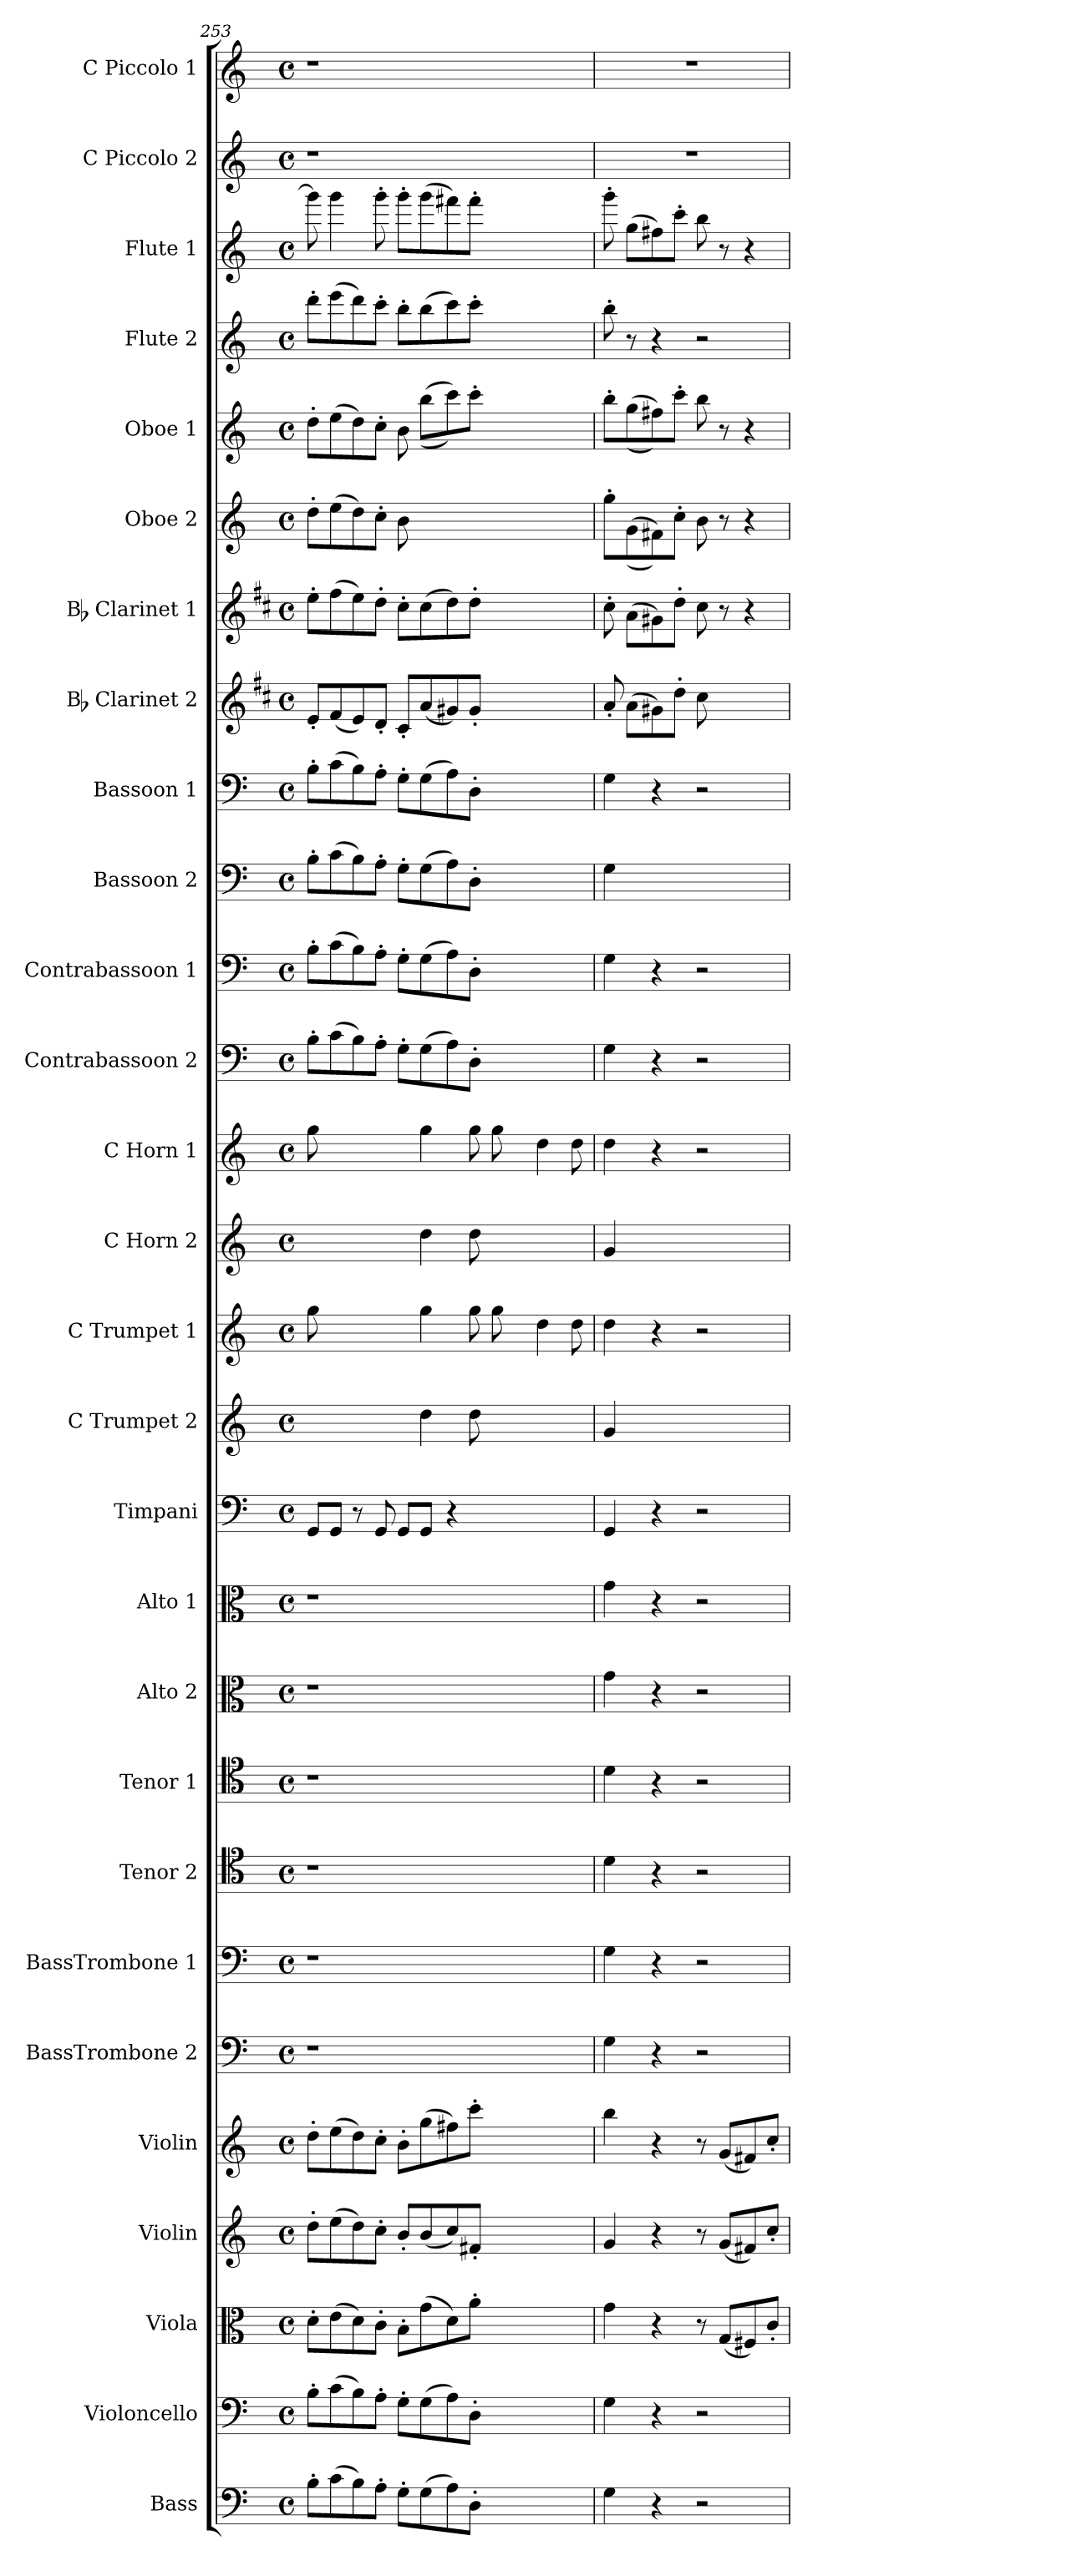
**kern	**kern	**kern	**kern	**kern	**kern	**kern	**kern	**kern	**kern	**kern	**kern	**kern	**kern	**kern	**kern	**kern	**kern	**kern	**kern	**kern	**kern	**kern	**kern	**kern	**kern	**kern	**kern
*part28	*part27	*part26	*part25	*part24	*part23	*part22	*part21	*part20	*part19	*part18	*part17	*part16	*part15	*part14	*part13	*part12	*part11	*part10	*part9	*part8	*part7	*part6	*part5	*part4	*part3	*part2	*part1
*staff28	*staff27	*staff26	*staff25	*staff24	*staff23	*staff22	*staff21	*staff20	*staff19	*staff18	*staff17	*staff16	*staff15	*staff14	*staff13	*staff12	*staff11	*staff10	*staff9	*staff8	*staff7	*staff6	*staff5	*staff4	*staff3	*staff2	*staff1
*I"Bass	*I"Violoncello	*I"Viola	*I"Violin	*I"Violin	*I"BassTrombone 2	*I"BassTrombone 1	*I"Tenor 2	*I"Tenor 1	*I"Alto 2	*I"Alto 1	*I"Timpani	*I"C Trumpet 2	*I"C Trumpet 1	*I"C Horn 2	*I"C Horn 1	*I"Contrabassoon 2	*I"Contrabassoon 1	*I"Bassoon 2	*I"Bassoon 1	*I"Bb Clarinet 2	*I"Bb Clarinet 1	*I"Oboe 2	*I"Oboe 1	*I"Flute 2	*I"Flute 1	*I"C Piccolo 2	*I"C Piccolo 1
*I'B	*I'Vc	*I'Vla	*I'Vln	*I'Vln	*I'BTrb 2	*I'BTrb 1	*I'T 2	*I'T 1	*I'A 2	*I'A 1	*I'Timp	*I'Tpt 2	*I'Tpt 1	*I'Hn 2	*I'Hn 1	*I'C Bsn 2	*I'C Bsn 1	*I'Bsn 2	*I'Bsn 1	*I'Cl 2	*I'Cl 1	*I'Ob 2	*I'Ob 1	*I'Fl 2	*I'Fl 1	*I'Picc 2	*I'Picc 1
*clefF4	*clefF4	*clefC3	*clefG2	*clefG2	*clefF4	*clefF4	*clefC4	*clefC4	*clefC3	*clefC3	*clefF4	*clefG2	*clefG2	*clefG2	*clefG2	*clefF4	*clefF4	*clefF4	*clefF4	*clefG2	*clefG2	*clefG2	*clefG2	*clefG2	*clefG2	*clefG2	*clefG2
*ITrd7c12	*	*	*	*	*	*	*	*	*	*	*	*	*	*ITrd7c12	*ITrd7c12	*ITrd7c12	*ITrd7c12	*	*	*ITrd1c2	*ITrd1c2	*	*	*	*	*ITrd-7c-12	*ITrd-7c-12
*k[]	*k[]	*k[]	*k[]	*k[]	*k[]	*k[]	*k[]	*k[]	*k[]	*k[]	*k[]	*k[]	*k[]	*k[]	*k[]	*k[]	*k[]	*k[]	*k[]	*k[]	*k[]	*k[]	*k[]	*k[]	*k[]	*k[]	*k[]
*M4/4	*M4/4	*M4/4	*M4/4	*M4/4	*M4/4	*M4/4	*M4/4	*M4/4	*M4/4	*M4/4	*M4/4	*M4/4	*M4/4	*M4/4	*M4/4	*M4/4	*M4/4	*M4/4	*M4/4	*M4/4	*M4/4	*M4/4	*M4/4	*M4/4	*M4/4	*M4/4	*M4/4
*met(c)	*met(c)	*met(c)	*met(c)	*met(c)	*met(c)	*met(c)	*met(c)	*met(c)	*met(c)	*met(c)	*met(c)	*met(c)	*met(c)	*met(c)	*met(c)	*met(c)	*met(c)	*met(c)	*met(c)	*met(c)	*met(c)	*met(c)	*met(c)	*met(c)	*met(c)	*met(c)	*met(c)
=253	=253	=253	=253	=253	=253	=253	=253	=253	=253	=253	=253	=253	=253	=253	=253	=253	=253	=253	=253	=253	=253	=253	=253	=253	=253	=253	=253
8BB'L	8B'L	8d'L	8dd'L	8dd'L	1r	1r	1r	1r	1r	1r	8GGL	2ryy	8gg\	2ryy	8g\	8BB'L	8BB'L	8B'L	8B'L	8d'L	8dd'L	8dd'L	8dd'L	8ddd'L	8ggg]	1r	1r
(8C	(8c	(8e	(8ee	(8ee	.	.	.	.	.	.	8GGJ	.	2ryy	.	2ryy	(8C	(8C	(8c	(8c	(8e	(8ee	(8ee	(8ee	(8eee	4ggg	.	.
8BB)	8B)	8d)	8dd)	8dd)	.	.	.	.	.	.	8r	.	.	.	.	8BB)	8BB)	8B)	8B)	8d)	8dd)	8dd)	8dd)	8ddd)	.	.	.
8AA'J	8A'J	8c'J	8cc'J	8cc'J	.	.	.	.	.	.	8GG	.	.	.	.	8AA'J	8AA'J	8A'J	8A'J	8c'J	8cc'J	8cc'J	8cc'J	8ccc'J	8ggg'	.	.
8GG'L	8G'L	8B'L	8b'L	8b'L	.	.	.	.	.	.	8GGL	8ryy	.	8ryy	.	8GG'L	8GG'L	8G'L	8G'L	8B'L	8b'L	8b	8b	8bb'L	8ggg'L	.	.
(8GG	(8G	(8g	(8b	(8gg	.	.	.	.	.	.	8GGJ	4dd	4gg\	4d	4g\	(8GG	(8GG	(8G	(8G	(8g	(8b	4.ryy	((8bb\L	(8bb	(8ggg	.	.
8AA)	8A)	8d)	8cc)	8ff#X)	.	.	.	.	.	.	4r	.	.	.	.	8AA)	8AA)	8A)	8A)	8f#X)	8cc)	.	8ccc\))	8ccc)	8fff#X)	.	.
8DD'J	8D'J	8a'J	8f#X'J	8ccc'J	.	.	.	.	.	.	.	8dd	8gg\	8d	8g\	8DD'J	8DD'J	8D'J	8D'J	8f#'J	8cc'J	.	8ccc'\J	8ccc'J	8fff#'J	.	.
2ryy	2ryy	2ryy	2ryy	2ryy	2ryy	2ryy	2ryy	2ryy	2ryy	2ryy	2ryy	2ryy	8gg\	2ryy	8g\	2ryy	2ryy	2ryy	2ryy	2ryy	2ryy	2ryy	2ryy	2ryy	2ryy	2ryy	2ryy
.	.	.	.	.	.	.	.	.	.	.	.	.	8ryy	.	8ryy	.	.	.	.	.	.	.	.	.	.	.	.
.	.	.	.	.	.	.	.	.	.	.	.	.	4dd	.	4d	.	.	.	.	.	.	.	.	.	.	.	.
8ryy	8ryy	8ryy	8ryy	8ryy	8ryy	8ryy	8ryy	8ryy	8ryy	8ryy	8ryy	8ryy	8dd	8ryy	8d	8ryy	8ryy	8ryy	8ryy	8ryy	8ryy	8ryy	8ryy	8ryy	8ryy	8ryy	8ryy
!!LO:PB:g=z
=254	=254	=254	=254	=254	=254	=254	=254	=254	=254	=254	=254	=254	=254	=254	=254	=254	=254	=254	=254	=254	=254	=254	=254	=254	=254	=254	=254
4GG	4G	4g	4g	4bb	4G	4G	4d	4d	4g	4g	4GG	4g	4dd	4G	4d	4GG	4GG	4G	4G	8g'	8b'	8gg'\L	8bb'\L	8bb'	8ggg'	1r	1r
.	.	.	.	.	.	.	.	.	.	.	.	.	.	.	.	.	.	.	.	(8gL	(8gL	((8g\	((8gg\	8r	(8ggL	.	.
4r	4r	4r	4r	4r	4r	4r	4r	4r	4r	4r	4r	2.ryy	4r	2.ryy	4r	4r	4r	2.ryy	4r	8f#X)	8f#X)	8f#X\))	8ff#X\))	4r	8ff#X)	.	.
.	.	.	.	.	.	.	.	.	.	.	.	.	.	.	.	.	.	.	.	8cc'J	8cc'J	8cc'\J	8ccc'\J	.	8ccc'J	.	.
2r	2r	8r	8r	8r	2r	2r	2r	2r	2r	2r	2r	.	2r	.	2r	2r	2r	.	2r	8b	8b	8b\	8bb\	2r	8bb	.	.
.	.	(8GL	(8gL	(8gL	.	.	.	.	.	.	.	.	.	.	.	.	.	.	.	4.ryy	8r	8r	8r	.	8r	.	.
.	.	8F#X)	8f#X)	8f#X)	.	.	.	.	.	.	.	.	.	.	.	.	.	.	.	.	4r	4r	4r	.	4r	.	.
.	.	8c'J	8cc'J	8cc'J	.	.	.	.	.	.	.	.	.	.	.	.	.	.	.	.	.	.	.	.	.	.	.
=	=	=	=	=	=	=	=	=	=	=	=	=	=	=	=	=	=	=	=	=	=	=	=	=	=	=	=
*-	*-	*-	*-	*-	*-	*-	*-	*-	*-	*-	*-	*-	*-	*-	*-	*-	*-	*-	*-	*-	*-	*-	*-	*-	*-	*-	*-
